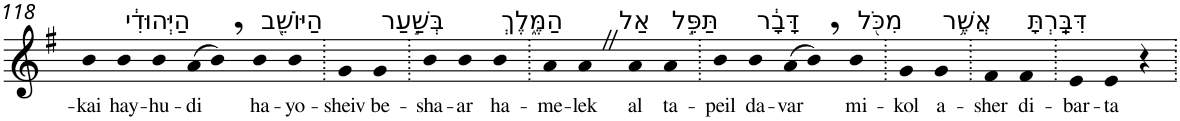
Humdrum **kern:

**kern	**text
*part1	*part1
*staff1	*staff1
*I"Piano	*
*I'Pno	*
!!LO:PB:g=z
*clefG2	*
*k[f#]	*
*G:	*
=118	=118
!	!LO:LY:b
4b	-kai
!LO:TX:a:t=הַיְּהוּדִ֔י	!
!	!LO:LY:b
4b	hay-
!	!LO:LY:b
4b	-hu-
!	!LO:LY:b
(>8a	-di
8b,)	.
!LO:TX:a:t=הַיּוֹשֵׁ֖ב	!
!	!LO:LY:b
4b	ha-
!	!LO:LY:b
4b	-yo-
=119.	=119.
!	!LO:LY:b
4g	-sheiv
!LO:TX:a:t=בְּשַׁ֣עַר	!
!	!LO:LY:b
4g	be-
=120.	=120.
!	!LO:LY:b
4b	-sha-
!	!LO:LY:b
4b	-ar
!LO:TX:a:t=הַמֶּ֑לֶךְ	!
!	!LO:LY:b
4b	ha-
=121.	=121.
!	!LO:LY:b
4a	-me-
!	!LO:LY:b
4aZ	-lek
!LO:TX:a:t=אַל	!
!	!LO:LY:b
4a	al
!LO:TX:a:t=תַּפֵּ֣ל	!
!	!LO:LY:b
4a	ta-
=122.	=122.
!	!LO:LY:b
4b	-peil
!LO:TX:a:t=דָּבָ֔ר	!
!	!LO:LY:b
4b	da-
!	!LO:LY:b
(>8a	-var
8b,)	.
!LO:TX:a:t=מִכֹּ֖ל	!
!	!LO:LY:b
4b	mi-
=123.	=123.
!	!LO:LY:b
4g	-kol
!LO:TX:a:t=אֲשֶׁ֥ר	!
!	!LO:LY:b
4g	a-
=124.	=124.
!	!LO:LY:b
4f#	-sher
!LO:TX:a:t=דִּבַּֽרְתָּ	!
!	!LO:LY:b
4f#	di-
=125.	=125.
!	!LO:LY:b
4e	-bar-
!	!LO:LY:b
4e	-ta
4r	.
=.	=.
*-	*-
